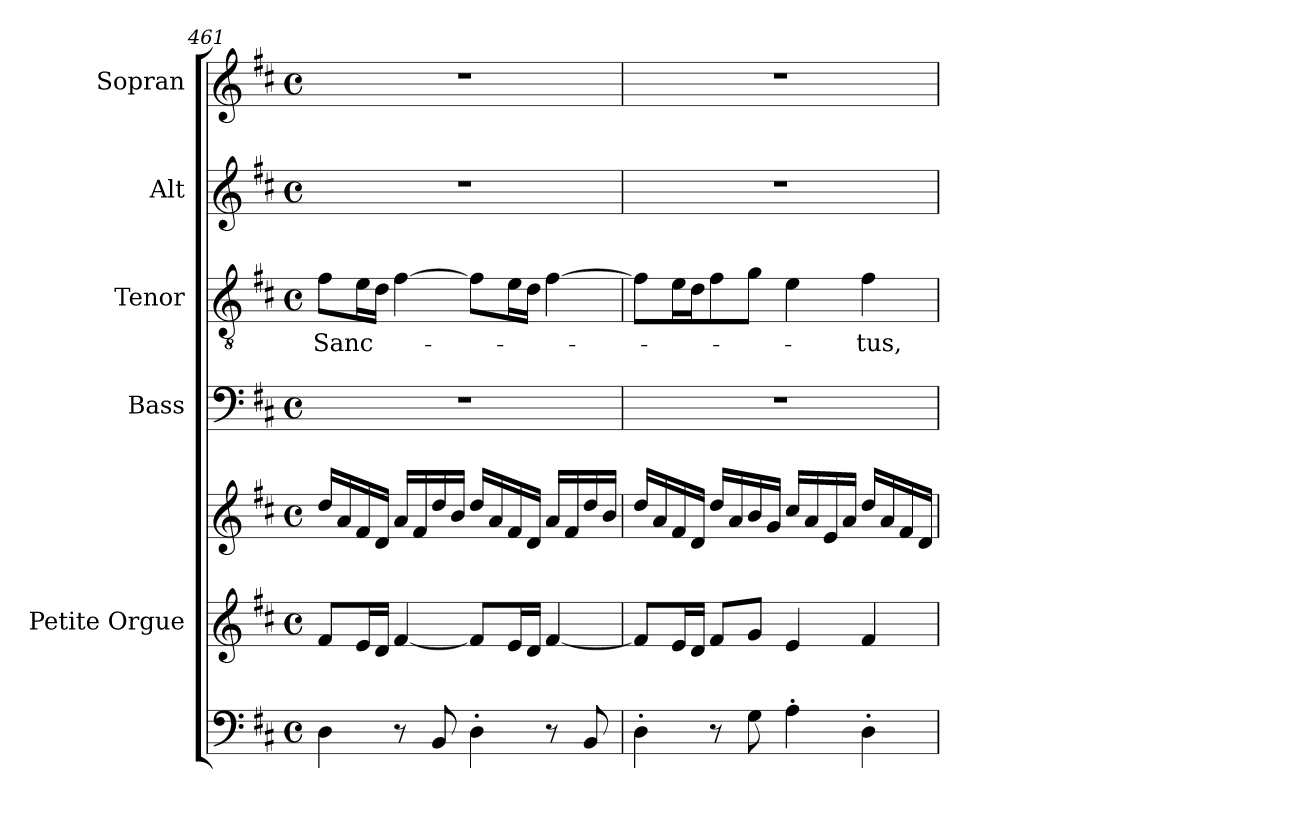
**kern	**kern	**kern	**kern	**kern	**text	**kern	**kern
*part6	*part5	*part5	*part4	*part3	*part3	*part2	*part1
*staff7	*staff6	*staff5	*staff4	*staff3	*staff3	*staff2	*staff1
*	*I"Petite Orgue	*	*I"Bass	*I"Tenor	*	*I"Alt	*I"Sopran
*	*I'Org. 1	*	*I'B.	*I'T.	*	*I'A.	*I'S.
!!LO:PB:g=z
*clefF4	*clefG2	*clefG2	*clefF4	*clefGv2	*	*clefG2	*clefG2
*k[f#c#]	*k[f#c#]	*k[f#c#]	*k[f#c#]	*k[f#c#]	*	*k[f#c#]	*k[f#c#]
*D:	*D:	*D:	*D:	*D:	*	*D:	*D:
*M4/4	*M4/4	*M4/4	*M4/4	*M4/4	*	*M4/4	*M4/4
*met(c)	*met(c)	*met(c)	*met(c)	*met(c)	*	*met(c)	*met(c)
=461	=461	=461	=461	=461	=461	=461	=461
!	!	!	!	!	!LO:LY:b	!	!
4D\	8f#/L	16dd/LL	1r	8f#\L	Sanc-	1r	1r
.	.	16a/	.	.	.	.	.
.	16e/L	16f#/	.	16e\L	.	.	.
.	16d/JJ	16d/JJ	.	16d\JJ	.	.	.
8r	[4f#/	16a/LL	.	[4f#\	.	.	.
.	.	16f#/	.	.	.	.	.
8BB/	.	16dd/	.	.	.	.	.
.	.	16b/JJ	.	.	.	.	.
4D'>\	8f#/L]	16dd/LL	.	8f#\L]	.	.	.
.	.	16a/	.	.	.	.	.
.	16e/L	16f#/	.	16e\L	.	.	.
.	16d/JJ	16d/JJ	.	16d\JJ	.	.	.
8r	[4f#/	16a/LL	.	[4f#\	.	.	.
.	.	16f#/	.	.	.	.	.
8BB/	.	16dd/	.	.	.	.	.
.	.	16b/JJ	.	.	.	.	.
=462	=462	=462	=462	=462	=462	=462	=462
4D'>\	8f#/L]	16dd/LL	1r	8f#\L]	.	1r	1r
.	.	16a/	.	.	.	.	.
.	16e/L	16f#/	.	16e\L	.	.	.
.	16d/JJ	16d/JJ	.	16d\J	.	.	.
8r	8f#/L	16dd/LL	.	8f#\	.	.	.
.	.	16a/	.	.	.	.	.
8G\	8g/J	16b/	.	8g\J	.	.	.
.	.	16g/JJ	.	.	.	.	.
4A'>\	4e/	16cc#/LL	.	4e\	.	.	.
.	.	16a/	.	.	.	.	.
.	.	16e/	.	.	.	.	.
.	.	16a/JJ	.	.	.	.	.
!	!	!	!	!	!LO:LY:b	!	!
4D'>\	4f#/	16dd/LL	.	4f#\	-tus,	.	.
.	.	16a/	.	.	.	.	.
.	.	16f#/	.	.	.	.	.
.	.	16d/JJ	.	.	.	.	.
=	=	=	=	=	=	=	=
*-	*-	*-	*-	*-	*-	*-	*-
